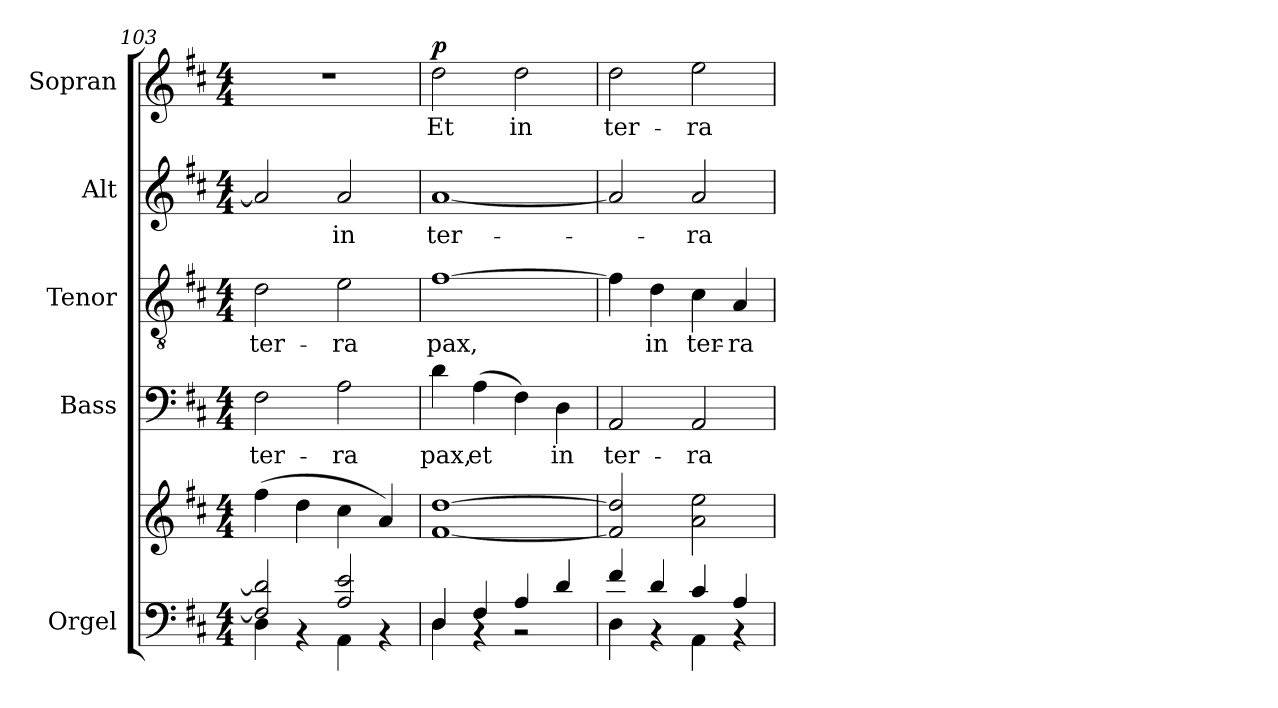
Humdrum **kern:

**kern	**kern	**kern	**text	**kern	**text	**kern	**text	**kern	**text	**dynam
*part5	*part5	*part4	*part4	*part3	*part3	*part2	*part2	*part1	*part1	*part1
*staff6	*staff5	*staff4	*staff4	*staff3	*staff3	*staff2	*staff2	*staff1	*staff1	*staff1
*I"Orgel	*	*I"Bass	*	*I"Tenor	*	*I"Alt	*	*I"Sopran	*	*
*I'Org.	*	*I'B	*	*I'T	*	*I'A	*	*I'S	*	*
*clefF4	*clefG2	*clefF4	*	*clefGv2	*	*clefG2	*	*clefG2	*	*
*k[f#c#]	*k[f#c#]	*k[f#c#]	*	*k[f#c#]	*	*k[f#c#]	*	*k[f#c#]	*	*
*D:	*D:	*D:	*	*D:	*	*D:	*	*D:	*	*
*M4/4	*M4/4	*M4/4	*	*M4/4	*	*M4/4	*	*M4/4	*	*
=103	=103	=103	=103	=103	=103	=103	=103	=103	=103	=103
*^	*	*	*	*	*	*	*	*	*	*
!	!	!	!	!LO:LY:b	!	!LO:LY:b	!	!	!	!	!
2F#/] 2d/]	4D\	(>4ff#\	2F#\	ter-	2d\	ter-	2a/]	.	1r	.	.
.	4rAA	4dd\	.	.	.	.	.	.	.	.	.
!	!	!	!	!LO:LY:b	!	!LO:LY:b	!	!LO:LY:b	!	!	!
2A/ 2e/	4AA\	4cc#\	2A\	-ra	2e\	-ra	2a/	in	.	.	.
.	4rBB	4a/)	.	.	.	.	.	.	.	.	.
=104	=104	=104	=104	=104	=104	=104	=104	=104	=104	=104	=104
!	!	!	!	!LO:LY:b	!	!LO:LY:b	!	!LO:LY:b	!	!LO:LY:b	!LO:DY:a
4D/	4D\	[1f# [1dd	4d\	pax,	[1f#	pax,	[1a	ter-	2dd\	Et	p
!	!	!	!	!LO:LY:b	!	!	!	!	!	!	!
4F#/	4rAA	.	(>4A\	et	.	.	.	.	.	.	.
!	!	!	!	!	!	!	!	!	!	!LO:LY:b	!
4A/	2rBB	.	4F#\)	.	.	.	.	.	2dd\	in	.
!	!	!	!	!LO:LY:b	!	!	!	!	!	!	!
4d/	.	.	4D\	in	.	.	.	.	.	.	.
=105	=105	=105	=105	=105	=105	=105	=105	=105	=105	=105	=105
!	!	!	!	!LO:LY:b	!	!	!	!	!	!LO:LY:b	!
4f#/	4D\	2f#/] 2dd/]	2AA/	ter-	4f#\]	.	2a/]	.	2dd\	ter-	.
!	!	!	!	!	!	!LO:LY:b	!	!	!	!	!
4d/	4rBB	.	.	.	4d\	in	.	.	.	.	.
!	!	!	!	!LO:LY:b	!	!LO:LY:b	!	!LO:LY:b	!	!LO:LY:b	!
4c#/	4AA\	2a\ 2ee\	2AA/	-ra	4c#\	ter-	2a/	-ra	2ee\	-ra	.
!	!	!	!	!	!	!LO:LY:b	!	!	!	!	!
4A/	4rBB	.	.	.	4A/	-ra	.	.	.	.	.
*v	*v	*	*	*	*	*	*	*	*	*	*
=	=	=	=	=	=	=	=	=	=	=
*-	*-	*-	*-	*-	*-	*-	*-	*-	*-	*-
